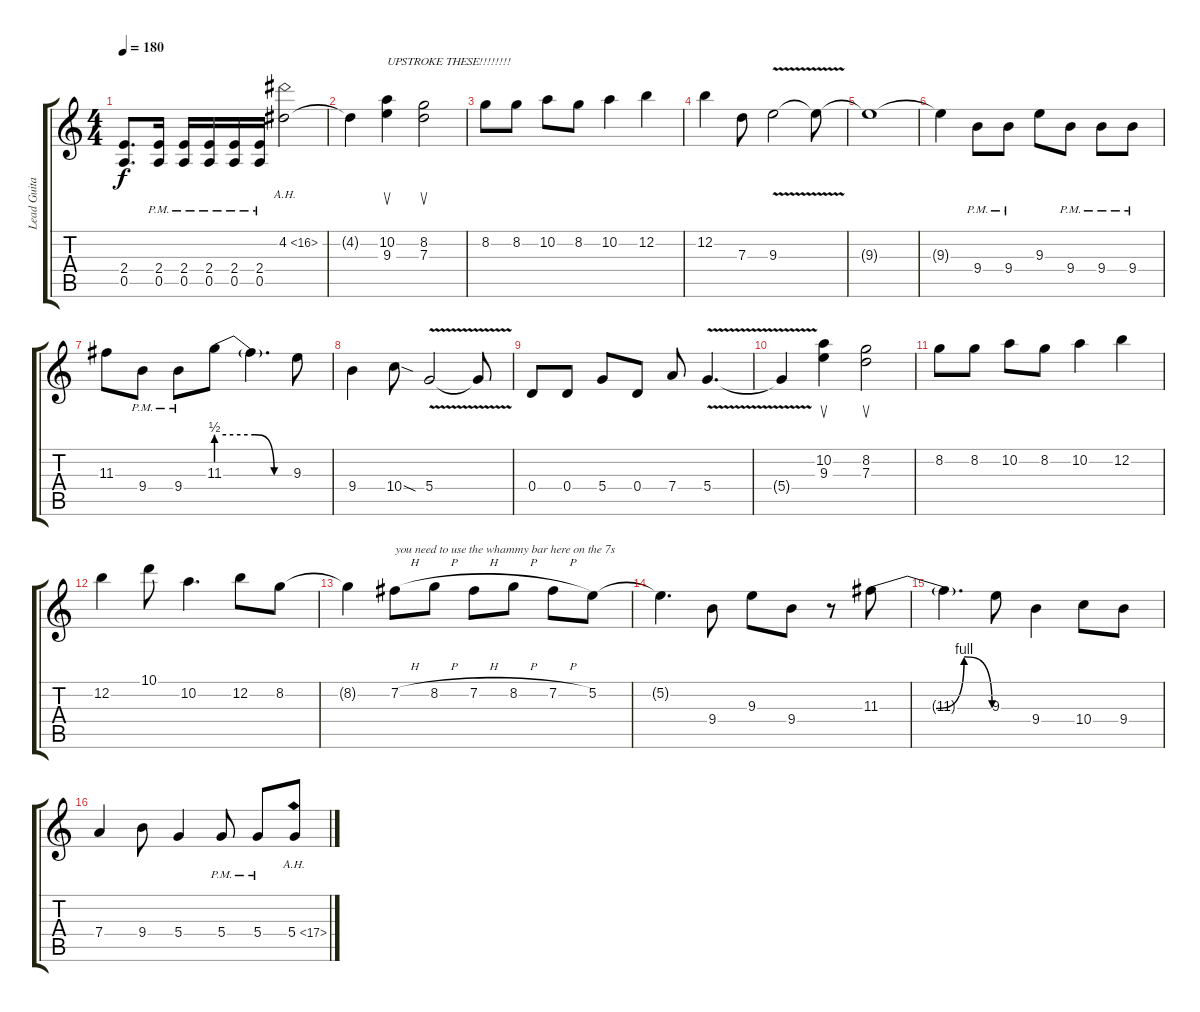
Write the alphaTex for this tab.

\track ("Lead Guitar" "Lead Guita") {instrument distortionguitar}
\staff {score tabs}
\tuning (E4 B3 G3 D3 A2 E2) {hide}
\ts (4 4)
\tempo 180
\clef g2
\ks c
(2.4{t} 0.5{t}).8{d dy f} (2.4{pm} 0.5{pm}).16 (2.4{pm} 0.5{pm}).16 (2.4{pm} 0.5{pm}).16 (2.4{pm} 0.5{pm}).16 (2.4{pm} 0.5{pm}).16 4.2{ah 12}.2 |
4.2{t}.4 (10.2 9.3).4{su txt "UPSTROKE THESE!!!!!!!!"} (8.2 7.3).2{su} |
8.2.8 8.2.8 10.2.8 8.2.8 10.2.4 12.2.4 |
12.2.4 7.3.8 9.3{v}.2 9.3{t}.8 |
9.3{t}.1 |
9.3{t}.4 9.4{pm}.8 9.4{pm}.8 9.3.8 9.4{pm}.8 9.4{pm}.8 9.4{pm}.8 |
11.3.8 9.4{pm}.8 9.4{pm}.8 11.3{be (custom 0 2 30 2 45 0 60 0)}.8 11.3{t}.4{d} 9.3.8 |
9.4.4 10.4{sod}.8 5.4{v}.2 5.4{t}.8 |
0.4.8 0.4.8 5.4.8 0.4.8 7.4.8 5.4{v}.4{d} |
5.4{t}.4 (10.2 9.3).4{su} (8.2 7.3).2{su} |
8.2.8 8.2.8 10.2.8 8.2.8 10.2.4 12.2.4 |
12.2.4 10.1.8 10.2.4{d} 12.2.8 8.2.8 |
8.2{t}.4 7.2{h}.8{txt "you need to use the whammy bar here on the 7s"} 8.2{h}.8 7.2{h}.8 8.2{h}.8 7.2{h}.8 5.2.8 |
5.2{t}.4{d} 9.4.8 9.3.8 9.4.8 r.8 11.3{be (custom 0 0 15 0 30 0 45 4 60 0)}.8 |
11.3{t}.4{d} 9.3.8 9.4.4 10.4.8 9.4.8 |
7.4.4 9.4.8 5.4.4 5.4{pm}.8 5.4{pm}.8 5.4{ah 12}.8
